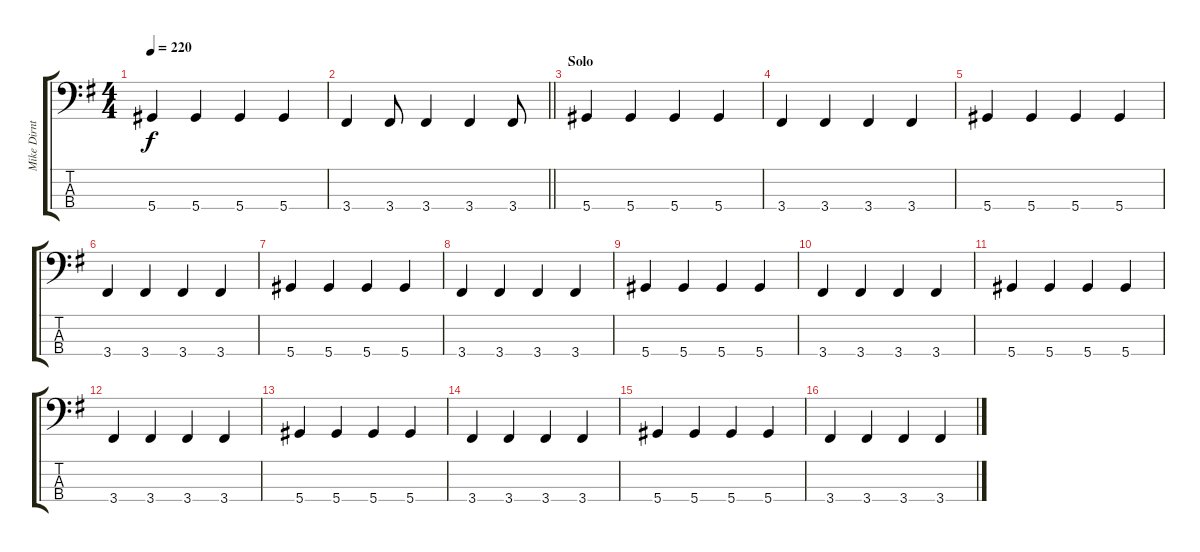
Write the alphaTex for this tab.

\track ("Mike Dirnt" "Mike Dirnt") {instrument electricbasspick}
\staff {score tabs}
\tuning (Gb2 Db2 Ab1 Eb1) {hide}
\ts (4 4)
\tempo 220
\clef f4
\ks g
5.4.4{dy f} 5.4.4 5.4.4 5.4.4 |
\barLineRight lightlight
3.4.4 3.4.8 3.4.4 3.4.4 3.4.8 |
\section ("" "Solo")
5.4.4 5.4.4 5.4.4 5.4.4 |
3.4.4 3.4.4 3.4.4 3.4.4 |
5.4.4 5.4.4 5.4.4 5.4.4 |
3.4.4 3.4.4 3.4.4 3.4.4 |
5.4.4 5.4.4 5.4.4 5.4.4 |
3.4.4 3.4.4 3.4.4 3.4.4 |
5.4.4 5.4.4 5.4.4 5.4.4 |
3.4.4 3.4.4 3.4.4 3.4.4 |
5.4.4 5.4.4 5.4.4 5.4.4 |
3.4.4 3.4.4 3.4.4 3.4.4 |
5.4.4 5.4.4 5.4.4 5.4.4 |
3.4.4 3.4.4 3.4.4 3.4.4 |
5.4.4 5.4.4 5.4.4 5.4.4 |
3.4.4 3.4.4 3.4.4 3.4.4
